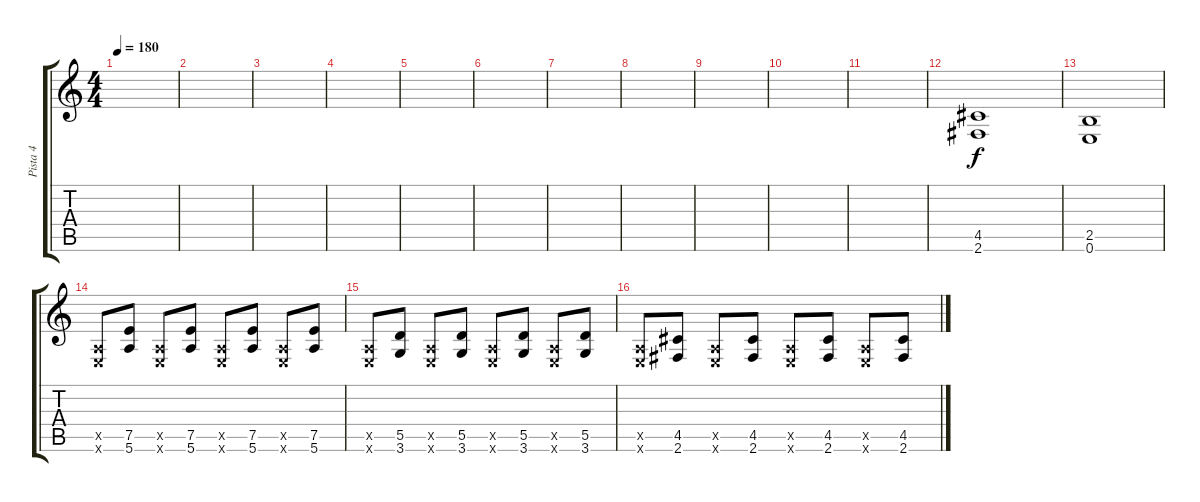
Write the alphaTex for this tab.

\track ("Pista 4" "Pista 4") {instrument distortionguitar}
\staff {score tabs}
\tuning (E4 B3 G3 D3 A2 E2) {hide}
\ts (4 4)
\tempo 180
\clef g2
\ks c
|
|
|
|
|
|
|
|
|
|
|
(4.5 2.6).1 |
(2.5 0.6).1 |
(0.5{x} 0.6{x}).8 (7.5 5.6).8 (0.5{x} 0.6{x}).8 (7.5 5.6).8 (0.5{x} 0.6{x}).8 (7.5 5.6).8 (0.5{x} 0.6{x}).8 (7.5 5.6).8 |
(0.5{x} 0.6{x}).8 (5.5 3.6).8 (0.5{x} 0.6{x}).8 (5.5 3.6).8 (0.5{x} 0.6{x}).8 (5.5 3.6).8 (0.5{x} 0.6{x}).8 (5.5 3.6).8 |
(0.5{x} 0.6{x}).8 (4.5 2.6).8 (0.5{x} 0.6{x}).8 (4.5 2.6).8 (0.5{x} 0.6{x}).8 (4.5 2.6).8 (0.5{x} 0.6{x}).8 (4.5 2.6).8
